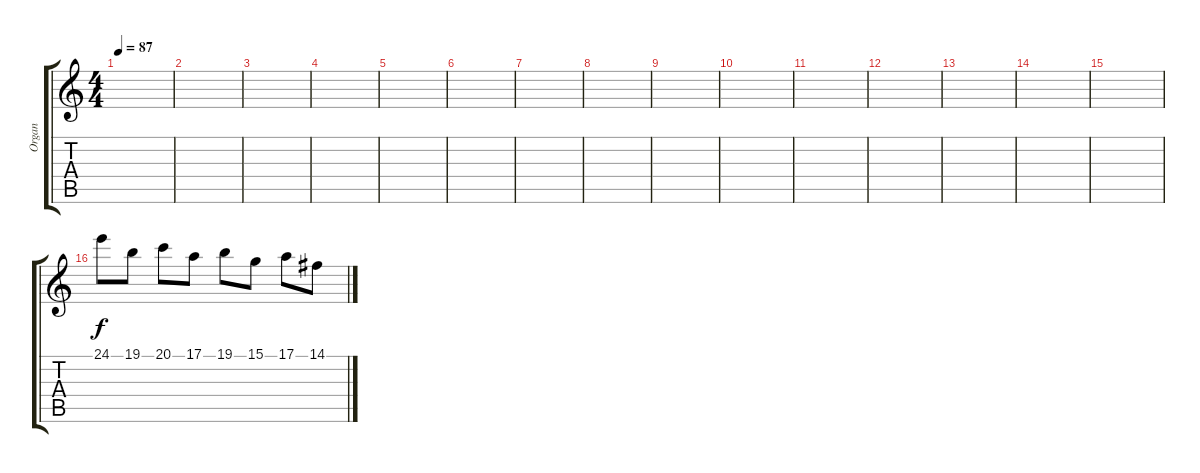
\track ("Organ" "Organ") {instrument drawbarorgan}
\staff {score tabs}
\tuning (E4 B3 G3 D3 A2 E2) {hide}
\ts (4 4)
\tempo 87
\clef g2
\ks c
|
|
|
|
|
|
|
|
|
|
|
|
|
|
|
24.1.8 19.1.8 20.1.8 17.1.8 19.1.8 15.1.8 17.1.8 14.1.8
